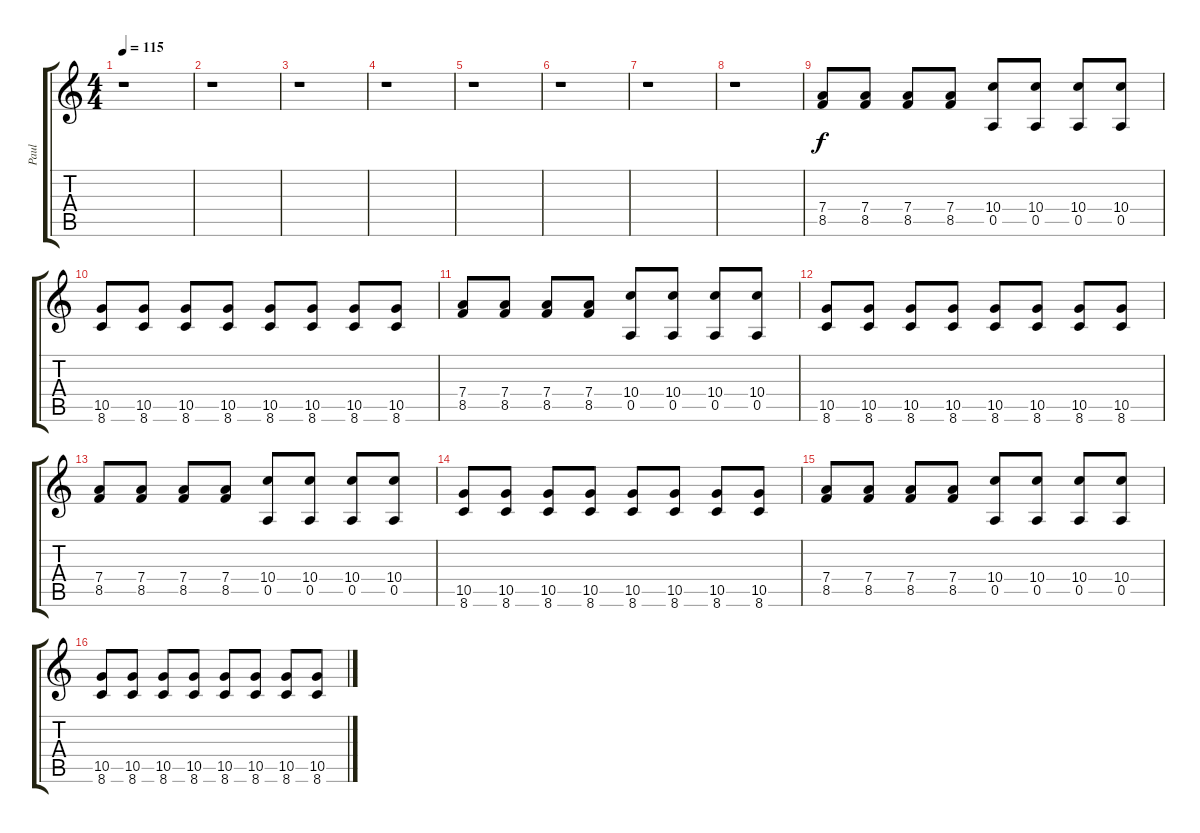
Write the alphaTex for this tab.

\track ("Paul" "Paul") {instrument overdrivenguitar}
\staff {score tabs}
\tuning (E4 B3 G3 D3 A2 E2) {hide}
\ts (4 4)
\tempo 115
\clef g2
\ks c
r.1{dy f} |
r.1 |
r.1 |
r.1 |
r.1 |
r.1 |
r.1 |
r.1 |
(7.4 8.5).8 (7.4 8.5).8 (7.4 8.5).8 (7.4 8.5).8 (10.4 0.5).8 (10.4 0.5).8 (10.4 0.5).8 (10.4 0.5).8 |
(10.5 8.6).8 (10.5 8.6).8 (10.5 8.6).8 (10.5 8.6).8 (10.5 8.6).8 (10.5 8.6).8 (10.5 8.6).8 (10.5 8.6).8 |
(7.4 8.5).8 (7.4 8.5).8 (7.4 8.5).8 (7.4 8.5).8 (10.4 0.5).8 (10.4 0.5).8 (10.4 0.5).8 (10.4 0.5).8 |
(10.5 8.6).8 (10.5 8.6).8 (10.5 8.6).8 (10.5 8.6).8 (10.5 8.6).8 (10.5 8.6).8 (10.5 8.6).8 (10.5 8.6).8 |
(7.4 8.5).8 (7.4 8.5).8 (7.4 8.5).8 (7.4 8.5).8 (10.4 0.5).8 (10.4 0.5).8 (10.4 0.5).8 (10.4 0.5).8 |
(10.5 8.6).8 (10.5 8.6).8 (10.5 8.6).8 (10.5 8.6).8 (10.5 8.6).8 (10.5 8.6).8 (10.5 8.6).8 (10.5 8.6).8 |
(7.4 8.5).8 (7.4 8.5).8 (7.4 8.5).8 (7.4 8.5).8 (10.4 0.5).8 (10.4 0.5).8 (10.4 0.5).8 (10.4 0.5).8 |
(10.5 8.6).8 (10.5 8.6).8 (10.5 8.6).8 (10.5 8.6).8 (10.5 8.6).8 (10.5 8.6).8 (10.5 8.6).8 (10.5 8.6).8
